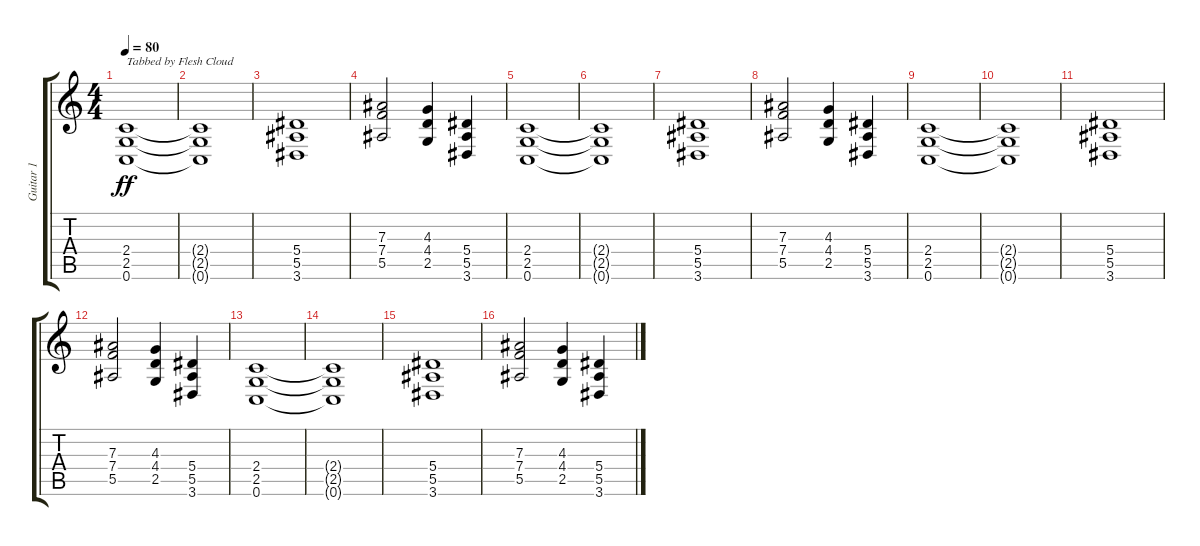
\track ("Guitar 1" "Guitar 1") {instrument distortionguitar}
\staff {score tabs}
\tuning (C4 G3 Eb3 Bb2 F2 C2) {hide}
\ts (4 4)
\tempo 80
\clef g2
\ks c
(2.4 2.5 0.6).1{txt "Tabbed by Flesh Cloud" dy ff instrument distortionguitar} |
(2.4{t} 2.5{t} 0.6{t}).1 |
(5.4 5.5 3.6).1 |
(7.3 7.4 5.5).2 (4.3 4.4 2.5).4 (5.4 5.5 3.6).4 |
(2.4 2.5 0.6).1 |
(2.4{t} 2.5{t} 0.6{t}).1 |
(5.4 5.5 3.6).1 |
(7.3 7.4 5.5).2 (4.3 4.4 2.5).4 (5.4 5.5 3.6).4 |
(2.4 2.5 0.6).1 |
(2.4{t} 2.5{t} 0.6{t}).1 |
(5.4 5.5 3.6).1 |
(7.3 7.4 5.5).2 (4.3 4.4 2.5).4 (5.4 5.5 3.6).4 |
(2.4 2.5 0.6).1 |
(2.4{t} 2.5{t} 0.6{t}).1 |
(5.4 5.5 3.6).1 |
(7.3 7.4 5.5).2 (4.3 4.4 2.5).4 (5.4 5.5 3.6).4
